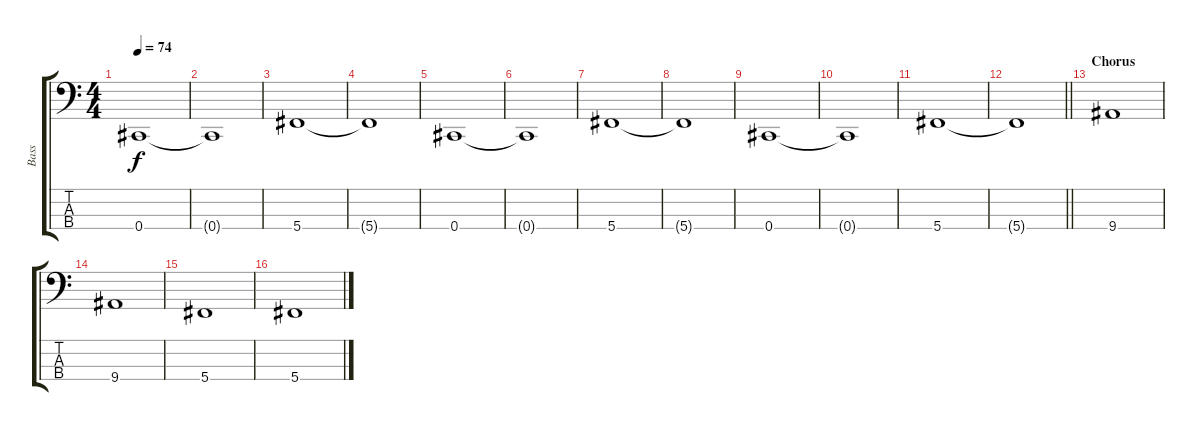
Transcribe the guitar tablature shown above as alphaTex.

\track ("Bass" "Bass") {instrument electricbassfinger}
\staff {score tabs}
\tuning (Gb2 Db2 Ab1 Db1) {hide}
\ts (4 4)
\tempo 74
\clef f4
\ks c
0.4.1{dy f} |
0.4{t}.1 |
5.4.1 |
5.4{t}.1 |
0.4.1 |
0.4{t}.1 |
5.4.1 |
5.4{t}.1 |
0.4.1 |
0.4{t}.1 |
5.4.1 |
\barLineRight lightlight
5.4{t}.1 |
\section ("" "Chorus")
9.4.1 |
9.4.1 |
5.4.1 |
5.4.1
